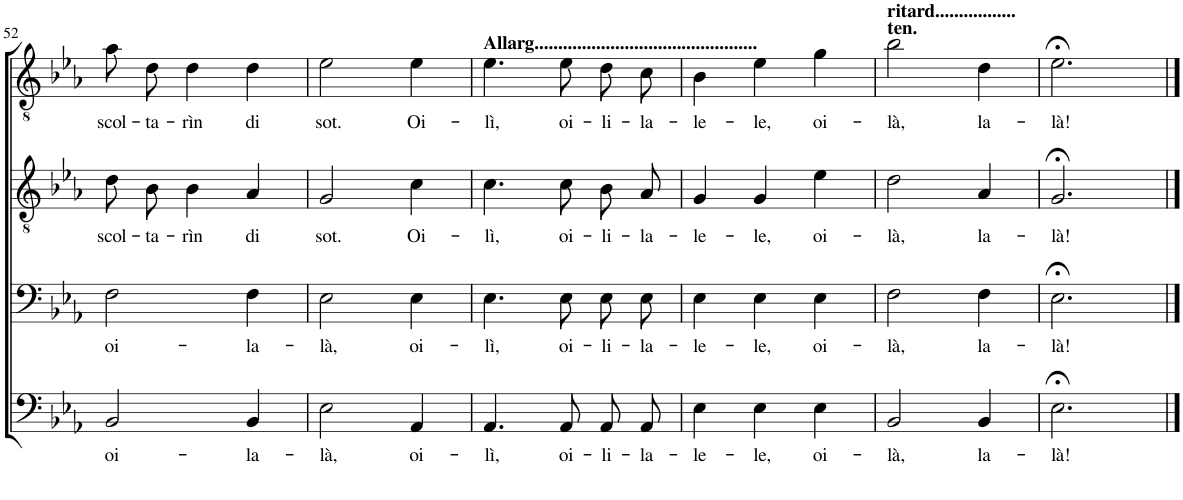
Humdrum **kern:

**kern	**text	**kern	**text	**kern	**text	**kern	**text
*part4	*part4	*part3	*part3	*part2	*part2	*part1	*part1
*staff4	*staff4	*staff3	*staff3	*staff2	*staff2	*staff1	*staff1
*I"Bass	*	*I"Baritone	*	*I"Tenor	*	*I"Tenor	*
!!LO:PB:g=z
*clefF4	*	*clefF4	*	*clefGv2	*	*clefGv2	*
*k[b-e-a-]	*	*k[b-e-a-]	*	*k[b-e-a-]	*	*k[b-e-a-]	*
*M3/4	*	*M3/4	*	*M3/4	*	*M3/4	*
=52	=52	=52	=52	=52	=52	=52	=52
!	!LO:LY:b	!	!LO:LY:b	!	!LO:LY:b	!	!LO:LY:b
2BB-/	oi-	2F\	oi-	8d\L	scol-	8a-\L	scol-
!	!	!	!	!	!LO:LY:b	!	!LO:LY:b
.	.	.	.	8B-\J	-ta-	8d\J	-ta-
!	!	!	!	!	!LO:LY:b	!	!LO:LY:b
.	.	.	.	4B-\	-rìn	4d\	-rìn
!	!LO:LY:b	!	!LO:LY:b	!	!LO:LY:b	!	!LO:LY:b
4BB-/	-la-	4F\	-la-	4A-/	di	4d\	di
=53	=53	=53	=53	=53	=53	=53	=53
!	!LO:LY:b	!	!LO:LY:b	!	!LO:LY:b	!	!LO:LY:b
2E-\	-là,	2E-\	-là,	2G/	sot.	2e-\	sot.
!	!LO:LY:b	!	!LO:LY:b	!	!LO:LY:b	!	!LO:LY:b
4AA-/	oi-	4E-\	oi-	4c\	Oi-	4e-\	Oi-
=54	=54	=54	=54	=54	=54	=54	=54
!	!	!	!	!	!	!LO:TX:a:B:t=Allarg...............................................	!
!	!LO:LY:b	!	!LO:LY:b	!	!LO:LY:b	!	!LO:LY:b
4.AA-/	-lì,	4.E-\	-lì,	4.c\	-lì,	4.e-\	-lì,
!	!LO:LY:b	!	!LO:LY:b	!	!LO:LY:b	!	!LO:LY:b
8AA-/	oi-	8E-\	oi-	8c\	oi-	8e-\	oi-
!	!LO:LY:b	!	!LO:LY:b	!	!LO:LY:b	!	!LO:LY:b
8AA-/L	-li-	8E-\L	-li-	8B-/L	-li-	8d\L	-li-
!	!LO:LY:b	!	!LO:LY:b	!	!LO:LY:b	!	!LO:LY:b
8AA-/J	-la-	8E-\J	-la-	8A-/J	-la-	8c\J	-la-
=55	=55	=55	=55	=55	=55	=55	=55
!	!LO:LY:b	!	!LO:LY:b	!	!LO:LY:b	!	!LO:LY:b
4E-\	-le-	4E-\	-le-	4G/	-le-	4B-\	-le-
!	!LO:LY:b	!	!LO:LY:b	!	!LO:LY:b	!	!LO:LY:b
4E-\	-le,	4E-\	-le,	4G/	-le,	4e-\	-le,
!	!LO:LY:b	!	!LO:LY:b	!	!LO:LY:b	!	!LO:LY:b
4E-\	oi-	4E-\	oi-	4e-\	oi-	4g\	oi-
=56	=56	=56	=56	=56	=56	=56	=56
!	!	!	!	!	!	!LO:TX:a:B:t=ten.	!
!	!	!	!	!	!	!LO:TX:a:B:t=ritard.................	!
!	!LO:LY:b	!	!LO:LY:b	!	!LO:LY:b	!	!LO:LY:b
2BB-/	-là,	2F\	-là,	2d\	-là,	2b-\	-là,
!	!LO:LY:b	!	!LO:LY:b	!	!LO:LY:b	!	!LO:LY:b
4BB-/	la-	4F\	la-	4A-/	la-	4d\	la-
=57	=57	=57	=57	=57	=57	=57	=57
!	!LO:LY:b	!	!LO:LY:b	!	!LO:LY:b	!	!LO:LY:b
2.E-;<\	-là!	2.E-;<\	-là!	2.G;</	-là!	2.e-;<\	-là!
==	==	==	==	==	==	==	==
*-	*-	*-	*-	*-	*-	*-	*-
